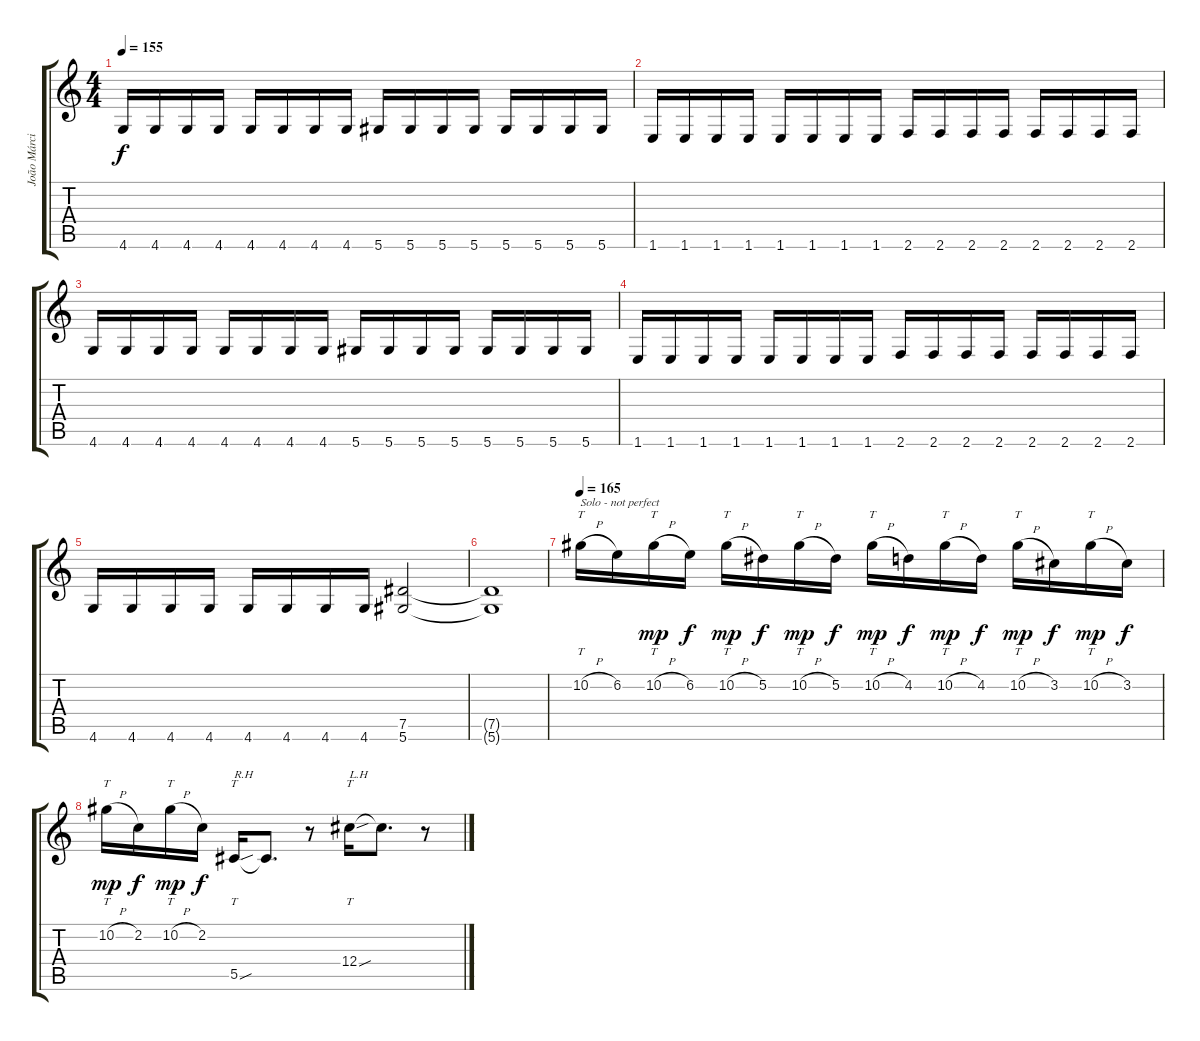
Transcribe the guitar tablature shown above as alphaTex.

\track ("João Márcio" "João Márci") {instrument distortionguitar}
\staff {score tabs}
\tuning (Eb4 Bb3 Gb3 Db3 Ab2 Eb2) {hide}
\ts (4 4)
\tempo 155
\clef g2
\ks c
4.6.16{dy f} 4.6.16 4.6.16 4.6.16 4.6.16 4.6.16 4.6.16 4.6.16 5.6.16 5.6.16 5.6.16 5.6.16 5.6.16 5.6.16 5.6.16 5.6.16 |
1.6.16 1.6.16 1.6.16 1.6.16 1.6.16 1.6.16 1.6.16 1.6.16 2.6.16 2.6.16 2.6.16 2.6.16 2.6.16 2.6.16 2.6.16 2.6.16 |
4.6.16 4.6.16 4.6.16 4.6.16 4.6.16 4.6.16 4.6.16 4.6.16 5.6.16 5.6.16 5.6.16 5.6.16 5.6.16 5.6.16 5.6.16 5.6.16 |
1.6.16 1.6.16 1.6.16 1.6.16 1.6.16 1.6.16 1.6.16 1.6.16 2.6.16 2.6.16 2.6.16 2.6.16 2.6.16 2.6.16 2.6.16 2.6.16 |
4.6.16 4.6.16 4.6.16 4.6.16 4.6.16 4.6.16 4.6.16 4.6.16 (7.5 5.6).2 |
(7.5{t} 5.6{t}).1 |
\tempo 165
10.2{h}.16{tt txt "Solo - not perfect"} 6.2.16 10.2{h}.16{tt dy mp} 6.2.16{dy f} 10.2{h}.16{tt dy mp} 5.2.16{dy f} 10.2{h}.16{tt dy mp} 5.2.16{dy f} 10.2{h}.16{tt dy mp} 4.2.16{dy f} 10.2{h}.16{tt dy mp} 4.2.16{dy f} 10.2{h}.16{tt dy mp} 3.2.16{dy f} 10.2{h}.16{tt dy mp} 3.2.16{dy f} |
10.2{h}.16{tt dy mp} 2.2.16{dy f} 10.2{h}.16{tt dy mp} 2.2.16{dy f} 5.5{sou}.16{tt txt "R.H"} 5.5{t}.8{d} r.8 12.4{sou}.16{tt txt "L.H"} 12.4{t}.8{d} r.8
